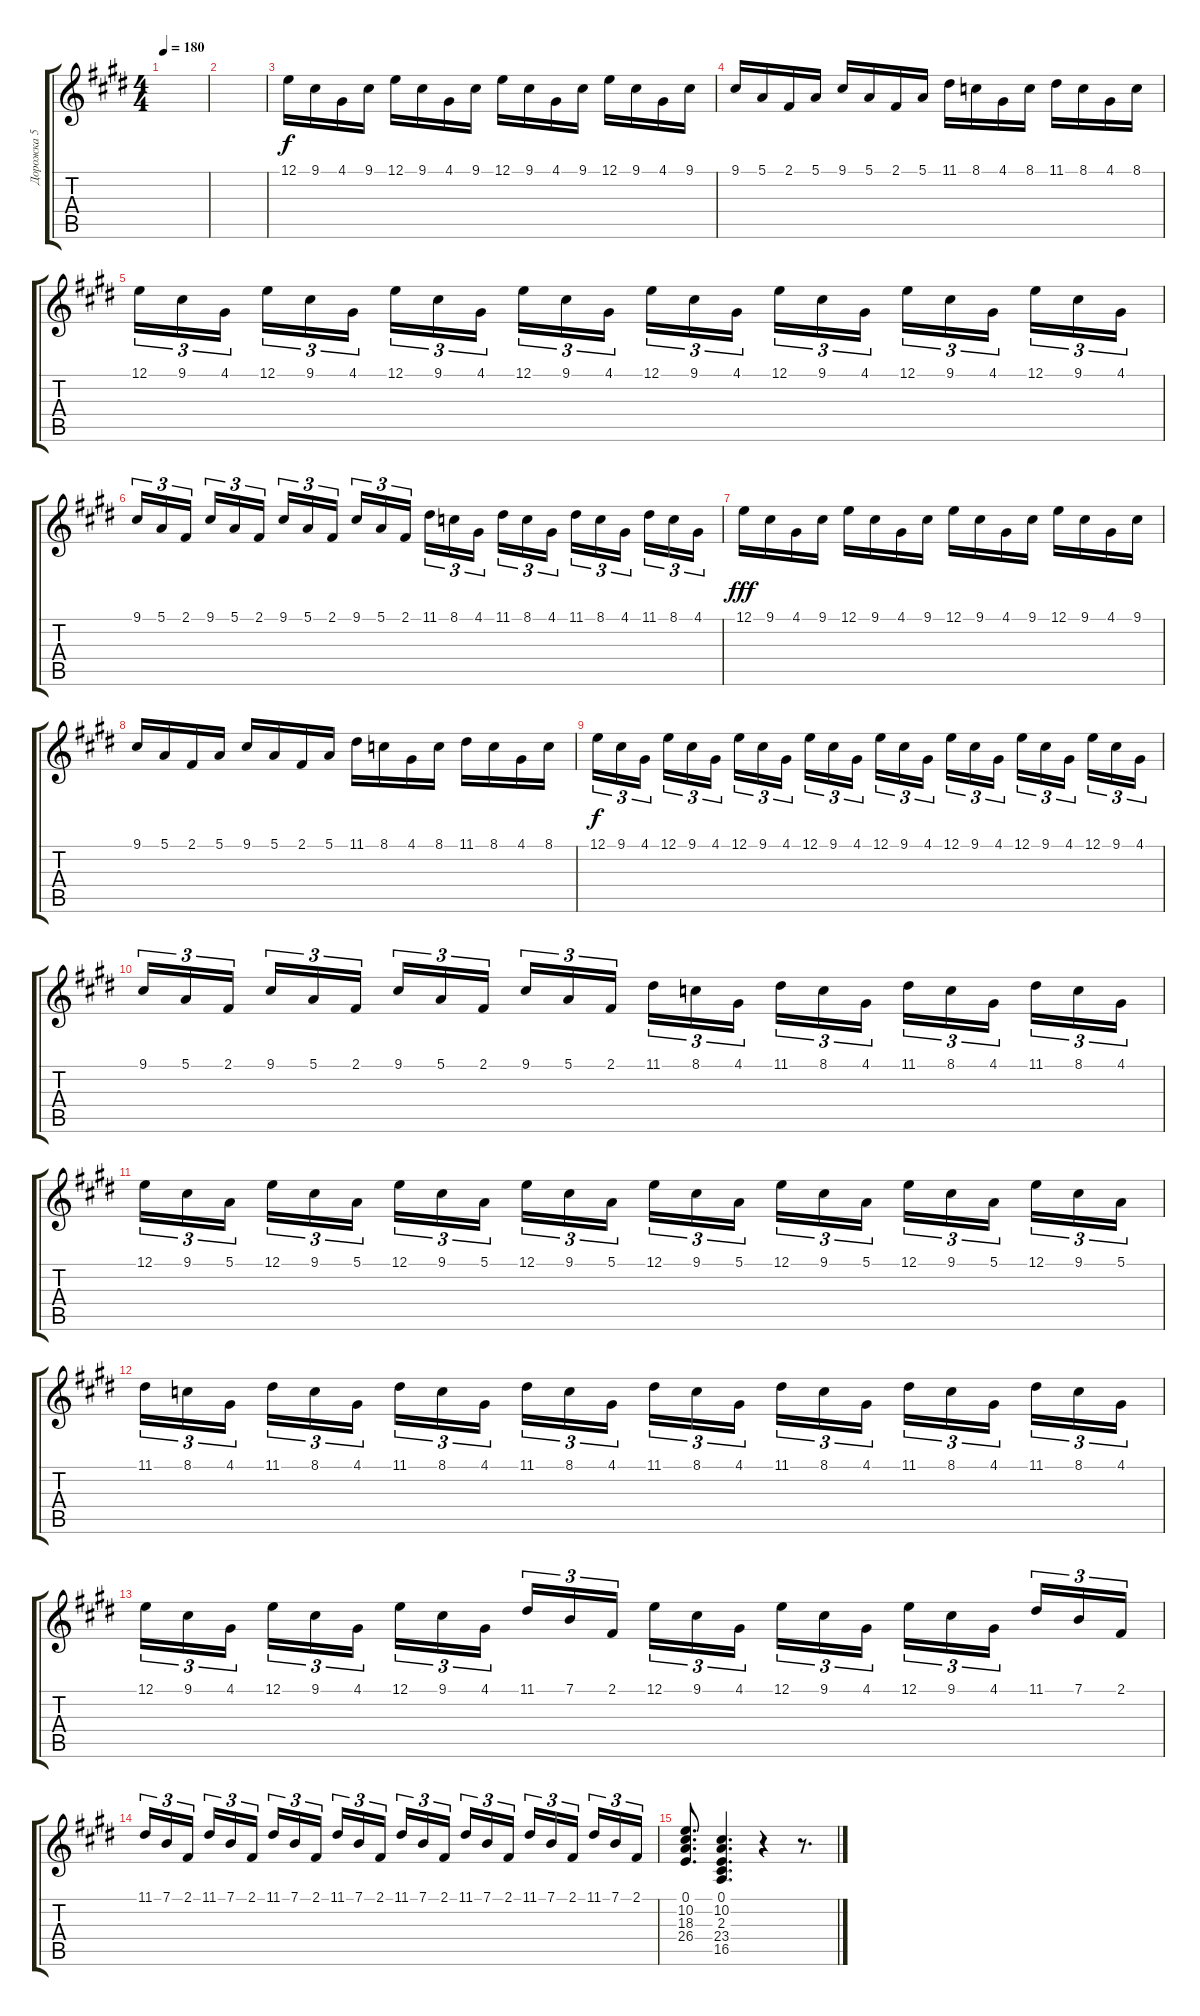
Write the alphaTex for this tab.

\track ("Дорожка 5" "Дорожка 5") {instrument acousticgrandpiano}
\staff {score tabs}
\tuning (E4 B3 G3 D3 A2 E2) {hide}
\ts (4 4)
\tempo 180
\clef g2
\ks c#minor
|
|
12.1.16 9.1.16 4.1.16 9.1.16 12.1.16 9.1.16 4.1.16 9.1.16 12.1.16 9.1.16 4.1.16 9.1.16 12.1.16 9.1.16 4.1.16 9.1.16 |
9.1.16 5.1.16 2.1.16 5.1.16 9.1.16 5.1.16 2.1.16 5.1.16 11.1.16 8.1.16 4.1.16 8.1.16 11.1.16 8.1.16 4.1.16 8.1.16 |
12.1.16{tu (3 2) dy f} 9.1.16{tu (3 2)} 4.1.16{tu (3 2) beam splitsecondary} 12.1.16{tu (3 2)} 9.1.16{tu (3 2)} 4.1.16{tu (3 2)} 12.1.16{tu (3 2)} 9.1.16{tu (3 2)} 4.1.16{tu (3 2) beam splitsecondary} 12.1.16{tu (3 2)} 9.1.16{tu (3 2)} 4.1.16{tu (3 2)} 12.1.16{tu (3 2)} 9.1.16{tu (3 2)} 4.1.16{tu (3 2) beam splitsecondary} 12.1.16{tu (3 2)} 9.1.16{tu (3 2)} 4.1.16{tu (3 2)} 12.1.16{tu (3 2)} 9.1.16{tu (3 2)} 4.1.16{tu (3 2) beam splitsecondary} 12.1.16{tu (3 2)} 9.1.16{tu (3 2)} 4.1.16{tu (3 2)} |
9.1.16{tu (3 2)} 5.1.16{tu (3 2)} 2.1.16{tu (3 2) beam splitsecondary} 9.1.16{tu (3 2)} 5.1.16{tu (3 2)} 2.1.16{tu (3 2)} 9.1.16{tu (3 2)} 5.1.16{tu (3 2)} 2.1.16{tu (3 2) beam splitsecondary} 9.1.16{tu (3 2)} 5.1.16{tu (3 2)} 2.1.16{tu (3 2)} 11.1.16{tu (3 2)} 8.1.16{tu (3 2)} 4.1.16{tu (3 2) beam splitsecondary} 11.1.16{tu (3 2)} 8.1.16{tu (3 2)} 4.1.16{tu (3 2)} 11.1.16{tu (3 2)} 8.1.16{tu (3 2)} 4.1.16{tu (3 2) beam splitsecondary} 11.1.16{tu (3 2)} 8.1.16{tu (3 2)} 4.1.16{tu (3 2)} |
12.1.16{dy fff} 9.1.16 4.1.16 9.1.16 12.1.16 9.1.16 4.1.16 9.1.16 12.1.16 9.1.16 4.1.16 9.1.16 12.1.16 9.1.16 4.1.16 9.1.16 |
9.1.16 5.1.16 2.1.16 5.1.16 9.1.16 5.1.16 2.1.16 5.1.16 11.1.16 8.1.16 4.1.16 8.1.16 11.1.16 8.1.16 4.1.16 8.1.16 |
12.1.16{tu (3 2) dy f} 9.1.16{tu (3 2)} 4.1.16{tu (3 2) beam splitsecondary} 12.1.16{tu (3 2)} 9.1.16{tu (3 2)} 4.1.16{tu (3 2)} 12.1.16{tu (3 2)} 9.1.16{tu (3 2)} 4.1.16{tu (3 2) beam splitsecondary} 12.1.16{tu (3 2)} 9.1.16{tu (3 2)} 4.1.16{tu (3 2)} 12.1.16{tu (3 2)} 9.1.16{tu (3 2)} 4.1.16{tu (3 2) beam splitsecondary} 12.1.16{tu (3 2)} 9.1.16{tu (3 2)} 4.1.16{tu (3 2)} 12.1.16{tu (3 2)} 9.1.16{tu (3 2)} 4.1.16{tu (3 2) beam splitsecondary} 12.1.16{tu (3 2)} 9.1.16{tu (3 2)} 4.1.16{tu (3 2)} |
9.1.16{tu (3 2)} 5.1.16{tu (3 2)} 2.1.16{tu (3 2) beam splitsecondary} 9.1.16{tu (3 2)} 5.1.16{tu (3 2)} 2.1.16{tu (3 2)} 9.1.16{tu (3 2)} 5.1.16{tu (3 2)} 2.1.16{tu (3 2) beam splitsecondary} 9.1.16{tu (3 2)} 5.1.16{tu (3 2)} 2.1.16{tu (3 2)} 11.1.16{tu (3 2)} 8.1.16{tu (3 2)} 4.1.16{tu (3 2) beam splitsecondary} 11.1.16{tu (3 2)} 8.1.16{tu (3 2)} 4.1.16{tu (3 2)} 11.1.16{tu (3 2)} 8.1.16{tu (3 2)} 4.1.16{tu (3 2) beam splitsecondary} 11.1.16{tu (3 2)} 8.1.16{tu (3 2)} 4.1.16{tu (3 2)} |
12.1.16{tu (3 2)} 9.1.16{tu (3 2)} 5.1.16{tu (3 2) beam splitsecondary} 12.1.16{tu (3 2)} 9.1.16{tu (3 2)} 5.1.16{tu (3 2)} 12.1.16{tu (3 2)} 9.1.16{tu (3 2)} 5.1.16{tu (3 2) beam splitsecondary} 12.1.16{tu (3 2)} 9.1.16{tu (3 2)} 5.1.16{tu (3 2)} 12.1.16{tu (3 2)} 9.1.16{tu (3 2)} 5.1.16{tu (3 2) beam splitsecondary} 12.1.16{tu (3 2)} 9.1.16{tu (3 2)} 5.1.16{tu (3 2)} 12.1.16{tu (3 2)} 9.1.16{tu (3 2)} 5.1.16{tu (3 2) beam splitsecondary} 12.1.16{tu (3 2)} 9.1.16{tu (3 2)} 5.1.16{tu (3 2)} |
11.1.16{tu (3 2)} 8.1.16{tu (3 2)} 4.1.16{tu (3 2) beam splitsecondary} 11.1.16{tu (3 2)} 8.1.16{tu (3 2)} 4.1.16{tu (3 2)} 11.1.16{tu (3 2)} 8.1.16{tu (3 2)} 4.1.16{tu (3 2) beam splitsecondary} 11.1.16{tu (3 2)} 8.1.16{tu (3 2)} 4.1.16{tu (3 2)} 11.1.16{tu (3 2)} 8.1.16{tu (3 2)} 4.1.16{tu (3 2) beam splitsecondary} 11.1.16{tu (3 2)} 8.1.16{tu (3 2)} 4.1.16{tu (3 2)} 11.1.16{tu (3 2)} 8.1.16{tu (3 2)} 4.1.16{tu (3 2) beam splitsecondary} 11.1.16{tu (3 2)} 8.1.16{tu (3 2)} 4.1.16{tu (3 2)} |
12.1.16{tu (3 2)} 9.1.16{tu (3 2)} 4.1.16{tu (3 2) beam splitsecondary} 12.1.16{tu (3 2)} 9.1.16{tu (3 2)} 4.1.16{tu (3 2)} 12.1.16{tu (3 2)} 9.1.16{tu (3 2)} 4.1.16{tu (3 2) beam splitsecondary} 11.1.16{tu (3 2)} 7.1.16{tu (3 2)} 2.1.16{tu (3 2)} 12.1.16{tu (3 2)} 9.1.16{tu (3 2)} 4.1.16{tu (3 2) beam splitsecondary} 12.1.16{tu (3 2)} 9.1.16{tu (3 2)} 4.1.16{tu (3 2)} 12.1.16{tu (3 2)} 9.1.16{tu (3 2)} 4.1.16{tu (3 2) beam splitsecondary} 11.1.16{tu (3 2)} 7.1.16{tu (3 2)} 2.1.16{tu (3 2)} |
11.1.16{tu (3 2)} 7.1.16{tu (3 2)} 2.1.16{tu (3 2) beam splitsecondary} 11.1.16{tu (3 2)} 7.1.16{tu (3 2)} 2.1.16{tu (3 2)} 11.1.16{tu (3 2)} 7.1.16{tu (3 2)} 2.1.16{tu (3 2) beam splitsecondary} 11.1.16{tu (3 2)} 7.1.16{tu (3 2)} 2.1.16{tu (3 2)} 11.1.16{tu (3 2)} 7.1.16{tu (3 2)} 2.1.16{tu (3 2) beam splitsecondary} 11.1.16{tu (3 2)} 7.1.16{tu (3 2)} 2.1.16{tu (3 2)} 11.1.16{tu (3 2)} 7.1.16{tu (3 2)} 2.1.16{tu (3 2) beam splitsecondary} 11.1.16{tu (3 2)} 7.1.16{tu (3 2)} 2.1.16{tu (3 2)} |
(0.1 10.2 18.3 26.4).8{d} (0.1 10.2 2.3 23.4 16.5).4{d} r.4 r.8{d}
